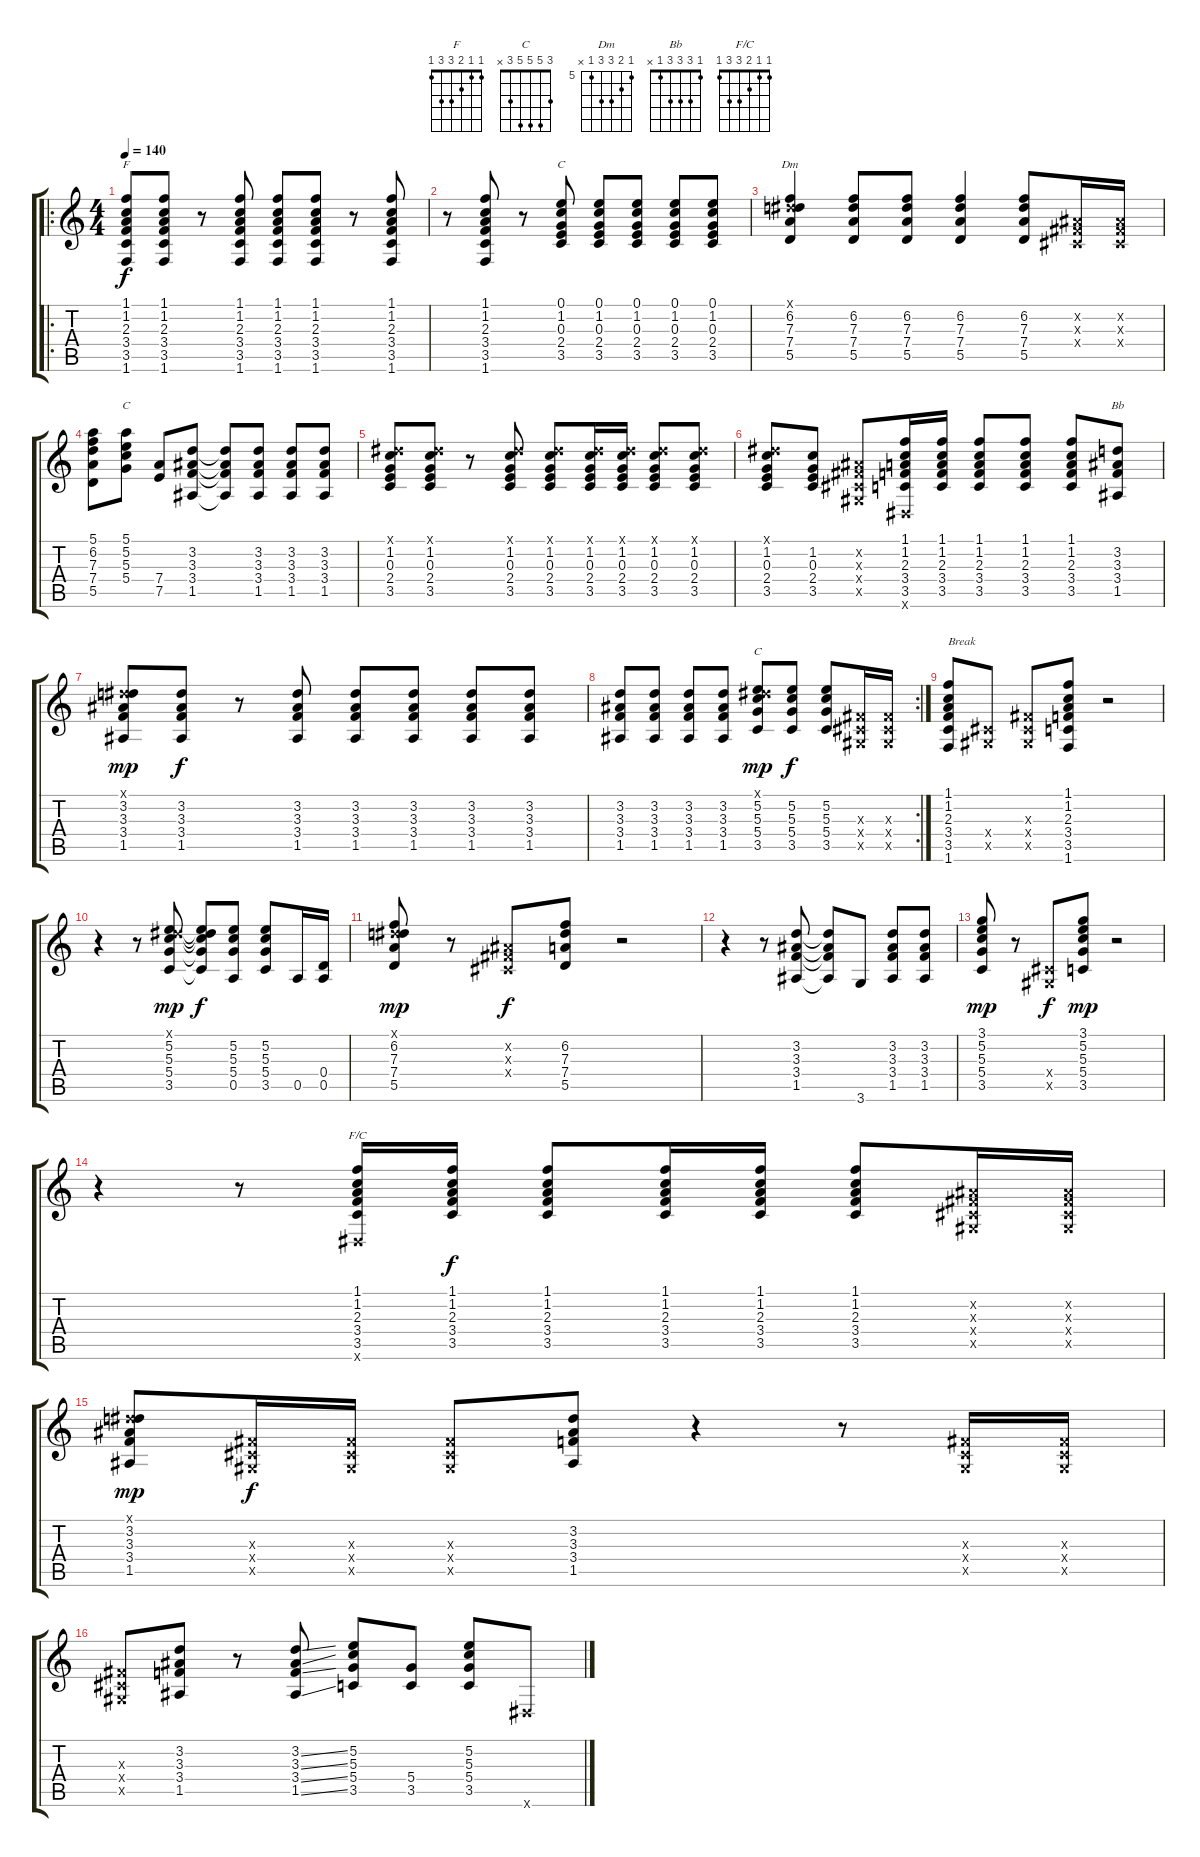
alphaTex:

\track "" {instrument distortionguitar}
\staff {score tabs}
\tuning (E4 B3 G3 D3 A2 E2) {hide}
\chord ("F" 1 1 2 3 3 1)
\chord ("C" 0 1 0 2 3 x)
\chord ("Dm" 5 6 7 7 5 x) {firstfret 5}
\chord ("C" 5 5 5 5 x x)
\chord ("Bb" 1 3 3 3 1 x)
\chord ("C" 3 5 5 5 3 x)
\chord ("F/C" 1 1 2 3 3 1)
\ro
\ts (4 4)
\tempo 140
\clef g2
\ks c
(1.1 1.2 2.3 3.4 3.5 1.6).8{ch "F" dy f} (1.1 1.2 2.3 3.4 3.5 1.6).8 r.8 (1.1 1.2 2.3 3.4 3.5 1.6).8 (1.1 1.2 2.3 3.4 3.5 1.6).8 (1.1 1.2 2.3 3.4 3.5 1.6).8 r.8 (1.1 1.2 2.3 3.4 3.5 1.6).8 |
r.8 (1.1 1.2 2.3 3.4 3.5 1.6).8 r.8 (0.1 1.2 0.3 2.4 3.5).8{ch "C"} (0.1 1.2 0.3 2.4 3.5).8 (0.1 1.2 0.3 2.4 3.5).8 (0.1 1.2 0.3 2.4 3.5).8 (0.1 1.2 0.3 2.4 3.5).8 |
(-1.1{x} 6.2 7.3 7.4 5.5).4{ch "Dm"} (6.2 7.3 7.4 5.5).8 (6.2 7.3 7.4 5.5).8 (6.2 7.3 7.4 5.5).4 (6.2 7.3 7.4 5.5).8 (-1.2{x} -1.3{x} -1.4{x}).16 (-1.2{x} -1.3{x} -1.4{x}).16 |
(5.1 6.2 7.3 7.4 5.5).8 (5.1 5.2 5.3 5.4).8{ch "C"} (7.4 7.5).8 (3.2 3.3 3.4 1.5).8 (3.2{t} 3.3{t} 3.4{t} 1.5{t}).8 (3.2 3.3 3.4 1.5).8 (3.2 3.3 3.4 1.5).8 (3.2 3.3 3.4 1.5).8 |
(-1.1{x} 1.2 0.3 2.4 3.5).8 (-1.1{x} 1.2 0.3 2.4 3.5).8 r.8 (-1.1{x} 1.2 0.3 2.4 3.5).8 (-1.1{x} 1.2 0.3 2.4 3.5).8 (-1.1{x} 1.2 0.3 2.4 3.5).16 (-1.1{x} 1.2 0.3 2.4 3.5).16 (-1.1{x} 1.2 0.3 2.4 3.5).8 (-1.1{x} 1.2 0.3 2.4 3.5).8 |
(-1.1{x} 1.2 0.3 2.4 3.5).8 (1.2 0.3 2.4 3.5).8 (-1.2{x} -1.3{x} -1.4{x} -1.5{x}).8 (1.1 1.2 2.3 3.4 3.5 -1.6{x}).16 (1.1 1.2 2.3 3.4 3.5).16 (1.1 1.2 2.3 3.4 3.5).8 (1.1 1.2 2.3 3.4 3.5).8 (1.1 1.2 2.3 3.4 3.5).8 (3.2 3.3 3.4 1.5).8{ch "Bb"} |
(-1.1{x} 3.2 3.3 3.4 1.5).8{dy mp} (3.2 3.3 3.4 1.5).8{dy f} r.8 (3.2 3.3 3.4 1.5).8 (3.2 3.3 3.4 1.5).8 (3.2 3.3 3.4 1.5).8 (3.2 3.3 3.4 1.5).8 (3.2 3.3 3.4 1.5).8 |
\rc 2
(3.2 3.3 3.4 1.5).8 (3.2 3.3 3.4 1.5).8 (3.2 3.3 3.4 1.5).8 (3.2 3.3 3.4 1.5).8 (-1.1{x} 5.2 5.3 5.4 3.5).8{ch "C" dy mp} (5.2 5.3 5.4 3.5).8{dy f} (5.2 5.3 5.4 3.5).8 (-1.3{x} -1.4{x} -1.5{x}).16 (-1.3{x} -1.4{x} -1.5{x}).16 |
(1.1 1.2 2.3 3.4 3.5 1.6).8{txt "Break"} (-1.4{x} -1.5{x}).8 (-1.3{x} -1.4{x} -1.5{x}).8 (1.1 1.2 2.3 3.4 3.5 1.6).8 r.2 |
r.4 r.8 (-1.1{x} 5.2 5.3 5.4 3.5).8{dy mp} (-1.1{t} 5.2{t} 5.3{t} 5.4{t} 3.5{t}).8{dy f} (5.2 5.3 5.4 0.5).8 (5.2 5.3 5.4 3.5).8 0.5.16 (0.4 0.5).16 |
(-1.1{x} 6.2 7.3 7.4 5.5).8{dy mp} r.8 (-1.2{x} -1.3{x} -1.4{x}).8{dy f} (6.2 7.3 7.4 5.5).8 r.2 |
r.4 r.8 (3.2 3.3 3.4 1.5).8 (3.2{t} 3.3{t} 3.4{t} 1.5{t}).8 3.6.8 (3.2 3.3 3.4 1.5).8 (3.2 3.3 3.4 1.5).8 |
(3.1 5.2 5.3 5.4 3.5).8{dy mp} r.8 (-1.4{x} -1.5{x}).8{dy f} (3.1 5.2 5.3 5.4 3.5).8{dy mp} r.2 |
r.4 r.8 (1.1 1.2 2.3 3.4 3.5 -1.6{x}).16{ch "F/C"} (1.1 1.2 2.3 3.4 3.5).16{dy f} (1.1 1.2 2.3 3.4 3.5).8 (1.1 1.2 2.3 3.4 3.5).16 (1.1 1.2 2.3 3.4 3.5).16 (1.1 1.2 2.3 3.4 3.5).8 (-1.2{x} -1.3{x} -1.4{x} -1.5{x}).16 (-1.2{x} -1.3{x} -1.4{x} -1.5{x}).16 |
(-1.1{x} 3.2 3.3 3.4 1.5).8{dy mp} (-1.3{x} -1.4{x} -1.5{x}).16{dy f} (-1.3{x} -1.4{x} -1.5{x}).16 (-1.3{x} -1.4{x} -1.5{x}).8 (3.2 3.3 3.4 1.5).8 r.4 r.8 (-1.3{x} -1.4{x} -1.5{x}).16 (-1.3{x} -1.4{x} -1.5{x}).16 |
(-1.3{x} -1.4{x} -1.5{x}).8 (3.2 3.3 3.4 1.5).8 r.8 (3.2{ss} 3.3{ss} 3.4{ss} 1.5{ss}).8 (5.2 5.3 5.4 3.5).8 (5.4 3.5).8 (5.2 5.3 5.4 3.5).8 -1.6{x}.8
